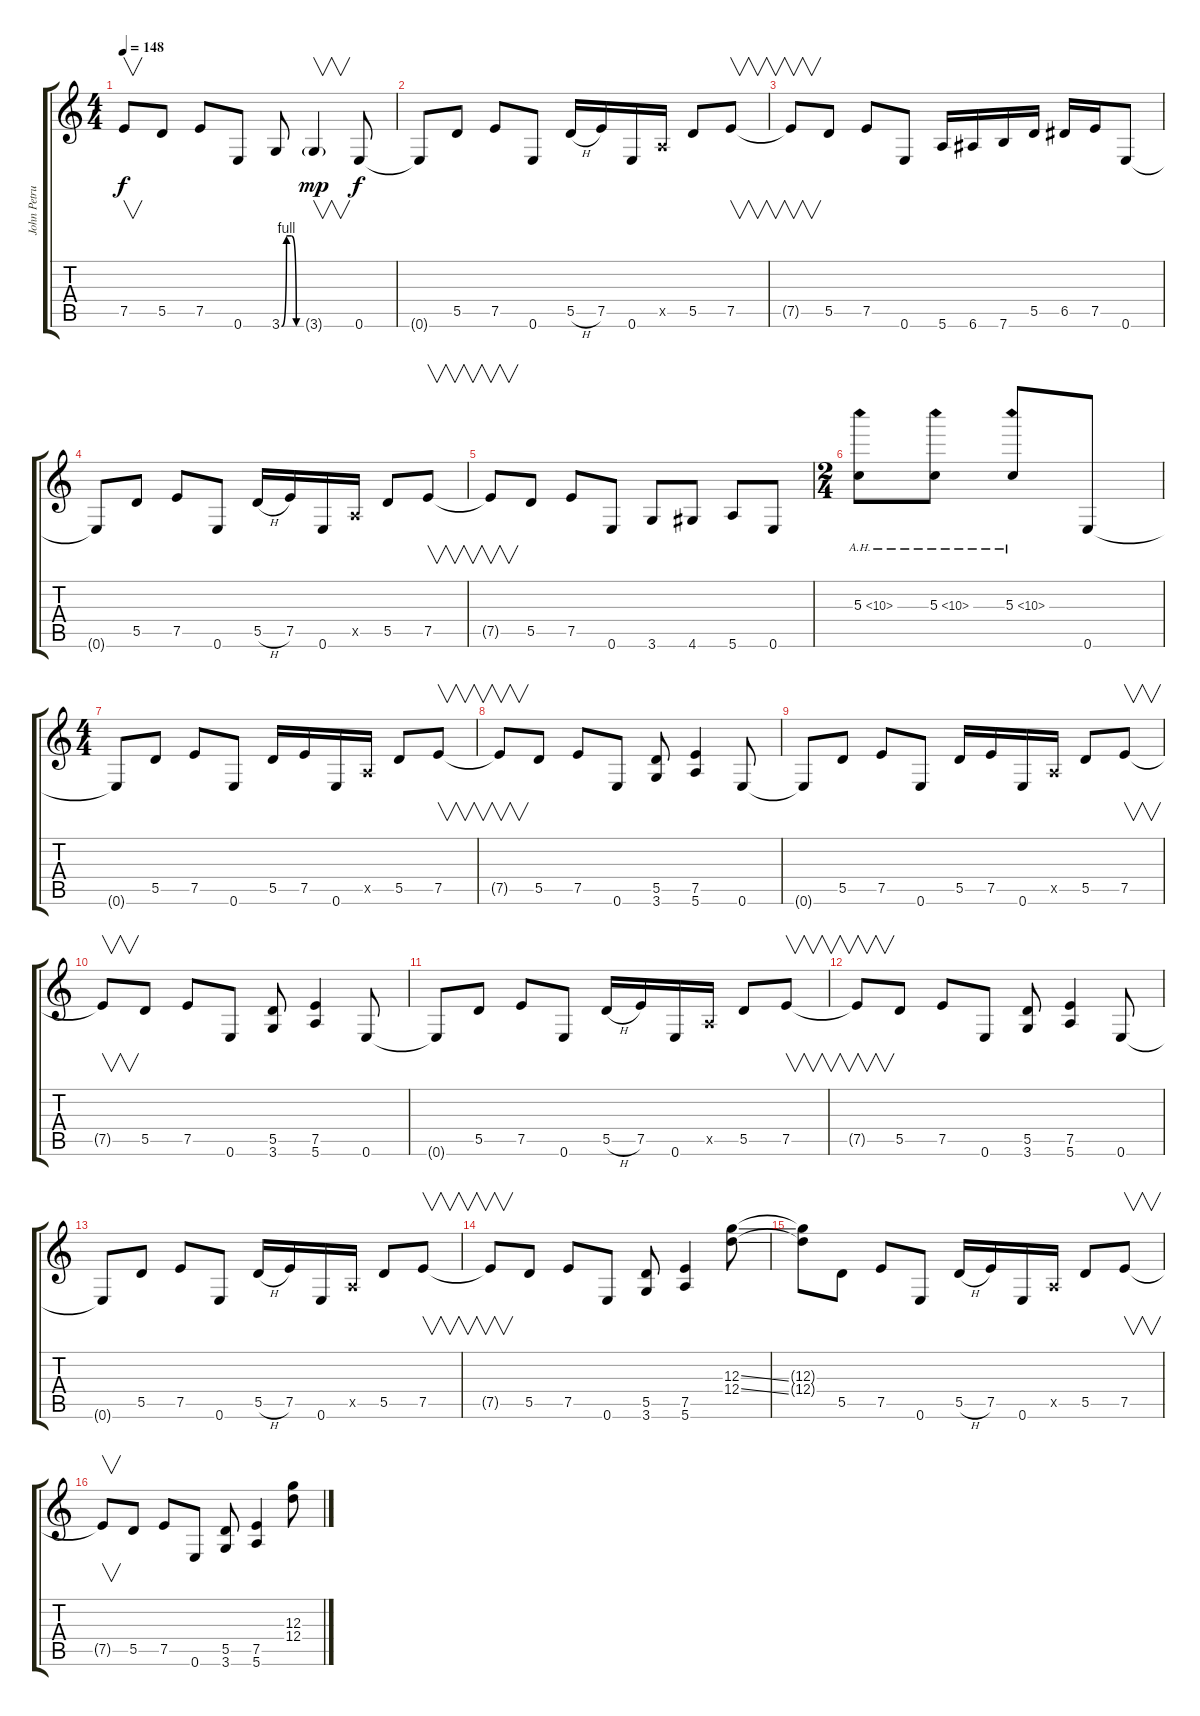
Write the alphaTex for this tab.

\track ("John Petrucci - 6 Strings Guitar" "John Petru") {instrument distortionguitar}
\staff {score tabs}
\tuning (E4 B3 G3 D3 A2 E2) {hide}
\ts (4 4)
\tempo 148
\clef g2
\ks c
7.5{t}.8{v dy f} 5.5.8 7.5.8 0.6.8 3.6{be (custom 0 0 15 4 30 4 45 0 60 0)}.8 3.6{g}.4{v dy mp} 0.6.8{dy f} |
0.6{t}.8 5.5.8 7.5.8 0.6.8 5.5{h}.16 7.5.16 0.6.16 0.5{x}.16 5.5.8 7.5.8{v} |
7.5{t}.8{v} 5.5.8 7.5.8 0.6.8 5.6.16 6.6.16 7.6.16 5.5.16 6.5.16 7.5.16 0.6.8 |
0.6{t}.8 5.5.8 7.5.8 0.6.8 5.5{h}.16 7.5.16 0.6.16 0.5{x}.16 5.5.8 7.5.8{v} |
7.5{t}.8{v} 5.5.8 7.5.8 0.6.8 3.6.8 4.6.8 5.6.8 0.6.8 |
\ts (2 4)
5.3{ah 5}.8 5.3{ah 5}.8 5.3{ah 5}.8 0.6.8 |
\ts (4 4)
0.6{t}.8 5.5.8 7.5.8 0.6.8 5.5.16 7.5.16 0.6.16 0.5{x}.16 5.5.8 7.5.8{v} |
7.5{t}.8{v} 5.5.8 7.5.8 0.6.8 (5.5 3.6).8 (7.5 5.6).4 0.6.8 |
0.6{t}.8 5.5.8 7.5.8 0.6.8 5.5.16 7.5.16 0.6.16 0.5{x}.16 5.5.8 7.5.8{v} |
7.5{t}.8{v} 5.5.8 7.5.8 0.6.8 (5.5 3.6).8 (7.5 5.6).4 0.6.8 |
0.6{t}.8 5.5.8 7.5.8 0.6.8 5.5{h}.16 7.5.16 0.6.16 0.5{x}.16 5.5.8 7.5.8{v} |
7.5{t}.8{v} 5.5.8 7.5.8 0.6.8 (5.5 3.6).8 (7.5 5.6).4 0.6.8 |
0.6{t}.8 5.5.8 7.5.8 0.6.8 5.5{h}.16 7.5.16 0.6.16 0.5{x}.16 5.5.8 7.5.8{v} |
7.5{t}.8{v} 5.5.8 7.5.8 0.6.8 (5.5 3.6).8 (7.5 5.6).4 (12.3{ss} 12.4{ss}).8 |
(12.3{t} 12.4{t}).8 5.5.8 7.5.8 0.6.8 5.5{h}.16 7.5.16 0.6.16 0.5{x}.16 5.5.8 7.5.8{v} |
7.5{t}.8{v} 5.5.8 7.5.8 0.6.8 (5.5 3.6).8 (7.5 5.6).4 (12.3{ss} 12.4{ss}).8
